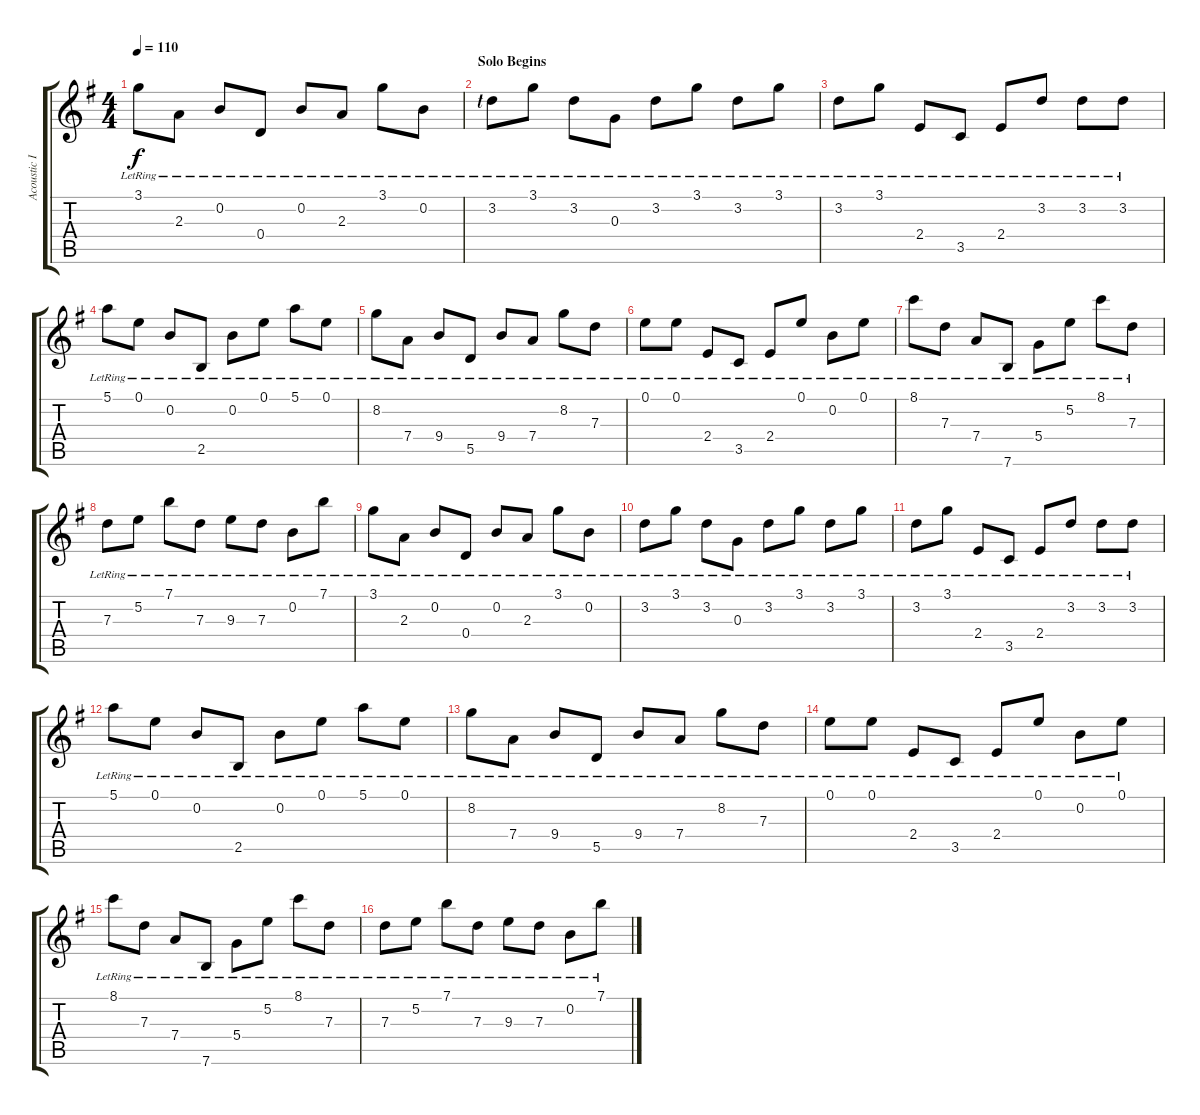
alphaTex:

\track ("Acoustic II" "Acoustic I") {instrument acousticguitarsteel}
\staff {score tabs}
\tuning (E4 B3 G3 D3 A2 E2) {hide}
\ts (4 4)
\tempo 110
\clef g2
\ks g
3.1{lr}.8{dy f} 2.3{lr}.8 0.2{lr}.8 0.4{lr}.8 0.2{lr}.8 2.3{lr}.8 3.1{lr}.8 0.2{lr}.8 |
\section ("" "Solo Begins")
3.2{lr lf 1}.8{volume 12} 3.1{lr}.8 3.2{lr}.8 0.3{lr}.8 3.2{lr}.8 3.1{lr}.8 3.2{lr}.8 3.1{lr}.8 |
3.2{lr}.8 3.1{lr}.8 2.4{lr}.8 3.5{lr}.8 2.4{lr}.8 3.2{lr}.8 3.2{lr}.8 3.2{lr}.8 |
5.1{lr}.8 0.1{lr}.8 0.2{lr}.8 2.5{lr}.8 0.2{lr}.8 0.1{lr}.8 5.1{lr}.8 0.1{lr}.8 |
8.2{lr}.8 7.4{lr}.8 9.4{lr}.8 5.5{lr}.8 9.4{lr}.8 7.4{lr}.8 8.2{lr}.8 7.3{lr}.8 |
0.1{lr}.8 0.1{lr}.8 2.4{lr}.8 3.5{lr}.8 2.4{lr}.8 0.1{lr}.8 0.2{lr}.8 0.1{lr}.8 |
8.1{lr}.8 7.3{lr}.8 7.4{lr}.8 7.6{lr}.8 5.4{lr}.8 5.2{lr}.8 8.1{lr}.8 7.3{lr}.8 |
7.3{lr}.8 5.2{lr}.8 7.1{lr}.8 7.3{lr}.8 9.3{lr}.8 7.3{lr}.8 0.2{lr}.8 7.1{lr}.8 |
3.1{lr}.8 2.3{lr}.8 0.2{lr}.8 0.4{lr}.8 0.2{lr}.8 2.3{lr}.8 3.1{lr}.8 0.2{lr}.8 |
3.2{lr}.8 3.1{lr}.8 3.2{lr}.8 0.3{lr}.8 3.2{lr}.8 3.1{lr}.8 3.2{lr}.8 3.1{lr}.8 |
3.2{lr}.8 3.1{lr}.8 2.4{lr}.8 3.5{lr}.8 2.4{lr}.8 3.2{lr}.8 3.2{lr}.8 3.2{lr}.8 |
5.1{lr}.8 0.1{lr}.8 0.2{lr}.8 2.5{lr}.8 0.2{lr}.8 0.1{lr}.8 5.1{lr}.8 0.1{lr}.8 |
8.2{lr}.8 7.4{lr}.8 9.4{lr}.8 5.5{lr}.8 9.4{lr}.8 7.4{lr}.8 8.2{lr}.8 7.3{lr}.8 |
0.1{lr}.8 0.1{lr}.8 2.4{lr}.8 3.5{lr}.8 2.4{lr}.8 0.1{lr}.8 0.2{lr}.8 0.1{lr}.8 |
8.1{lr}.8 7.3{lr}.8 7.4{lr}.8 7.6{lr}.8 5.4{lr}.8 5.2{lr}.8 8.1{lr}.8 7.3{lr}.8 |
7.3{lr}.8 5.2{lr}.8 7.1{lr}.8 7.3{lr}.8 9.3{lr}.8 7.3{lr}.8 0.2{lr}.8 7.1{lr}.8
